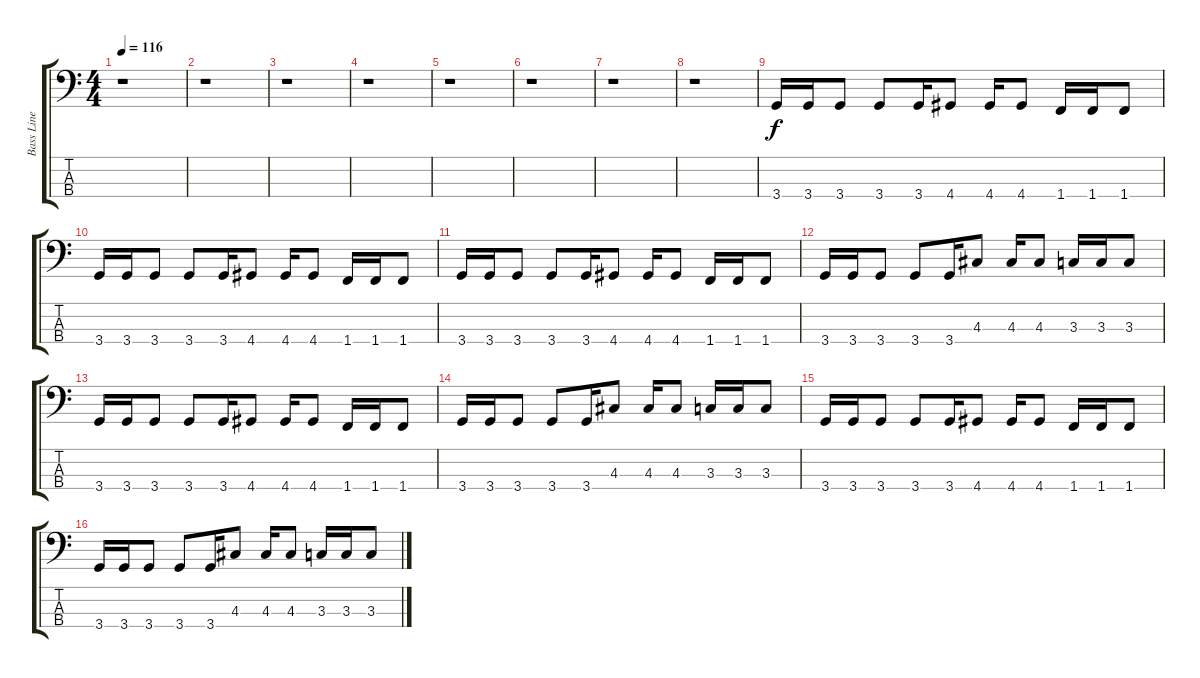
\track ("Bass Line" "Bass Line") {instrument electricguitarclean}
\staff {score tabs}
\tuning (G2 D2 A1 E1) {hide}
\ts (4 4)
\tempo 116
\clef f4
\ks c
r.1{dy f} |
r.1 |
r.1 |
r.1 |
r.1 |
r.1 |
r.1 |
r.1 |
3.4.16 3.4.16 3.4.8 3.4.8 3.4.16 4.4.8 4.4.16 4.4.8 1.4.16 1.4.16 1.4.8 |
3.4.16 3.4.16 3.4.8 3.4.8 3.4.16 4.4.8 4.4.16 4.4.8 1.4.16 1.4.16 1.4.8 |
3.4.16 3.4.16 3.4.8 3.4.8 3.4.16 4.4.8 4.4.16 4.4.8 1.4.16 1.4.16 1.4.8 |
3.4.16 3.4.16 3.4.8 3.4.8 3.4.16 4.3.8 4.3.16 4.3.8 3.3.16 3.3.16 3.3.8 |
3.4.16 3.4.16 3.4.8 3.4.8 3.4.16 4.4.8 4.4.16 4.4.8 1.4.16 1.4.16 1.4.8 |
3.4.16 3.4.16 3.4.8 3.4.8 3.4.16 4.3.8 4.3.16 4.3.8 3.3.16 3.3.16 3.3.8 |
3.4.16 3.4.16 3.4.8 3.4.8 3.4.16 4.4.8 4.4.16 4.4.8 1.4.16 1.4.16 1.4.8 |
3.4.16 3.4.16 3.4.8 3.4.8 3.4.16 4.3.8 4.3.16 4.3.8 3.3.16 3.3.16 3.3.8
